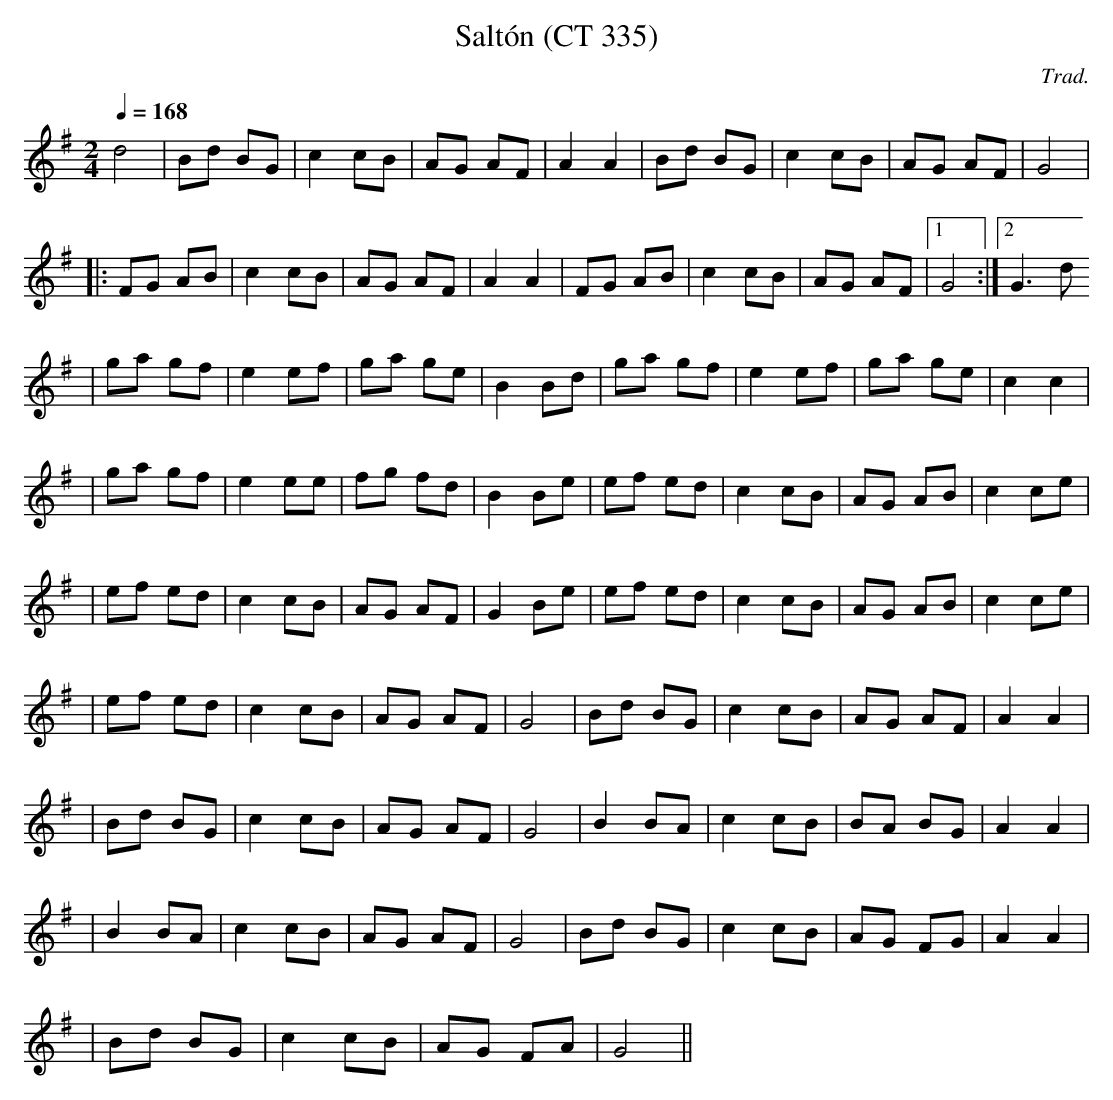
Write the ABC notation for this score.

X:1
T:Saltón (CT 335)
C:Trad.
M:2/4
L:1/8
Q:1/4=168
K:G
 d4 | Bd BG | c2 cB | AG AF | A2 A2 | Bd BG | c2 cB | AG AF | G4 |
 |: FG AB | c2 cB | AG AF | A2 A2 | FG AB | c2 cB | AG AF |1 G4 :|2 G3 d
 | ga gf | e2 ef | ga ge | B2 Bd | ga gf | e2 ef | ga ge | c2 c2 |
 | ga gf | e2 ee | fg fd | B2 Be | ef ed | c2 cB | AG AB | c2 ce |
 | ef ed | c2 cB | AG AF | G2 Be |  ef ed | c2 cB | AG AB | c2 ce |
 | ef ed | c2 cB | AG AF | G4 | Bd BG | c2 cB | AG AF | A2 A2 |
 | Bd BG | c2 cB | AG AF | G4 | B2 BA | c2 cB | BA BG | A2 A2 |
 | B2 BA | c2 cB | AG AF | G4 | Bd BG | c2 cB | AG FG | A2 A2 |
 | Bd BG | c2 cB | AG FA | G4 ||
